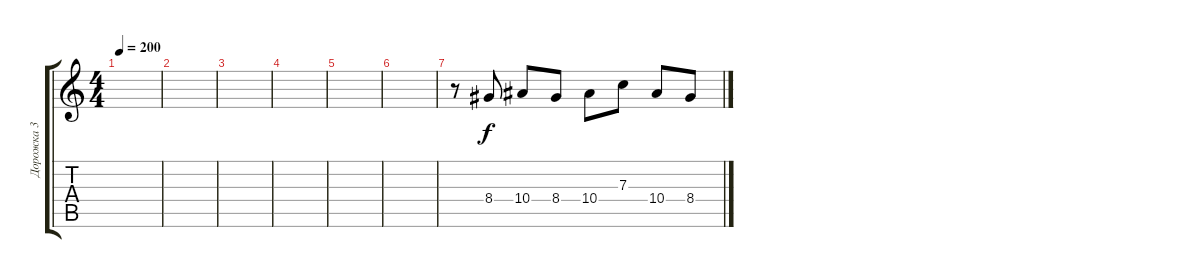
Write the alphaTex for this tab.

\track ("Дорожка 3" "Дорожка 3") {instrument distortionguitar}
\staff {score tabs}
\tuning (D4 A3 F3 C3 G2 C2) {hide}
\ts (4 4)
\tempo 200
\clef g2
\ks c
|
|
|
|
|
|
r.8 8.4.8 10.4.8 8.4.8 10.4.8 7.3.8 10.4.8 8.4.8
